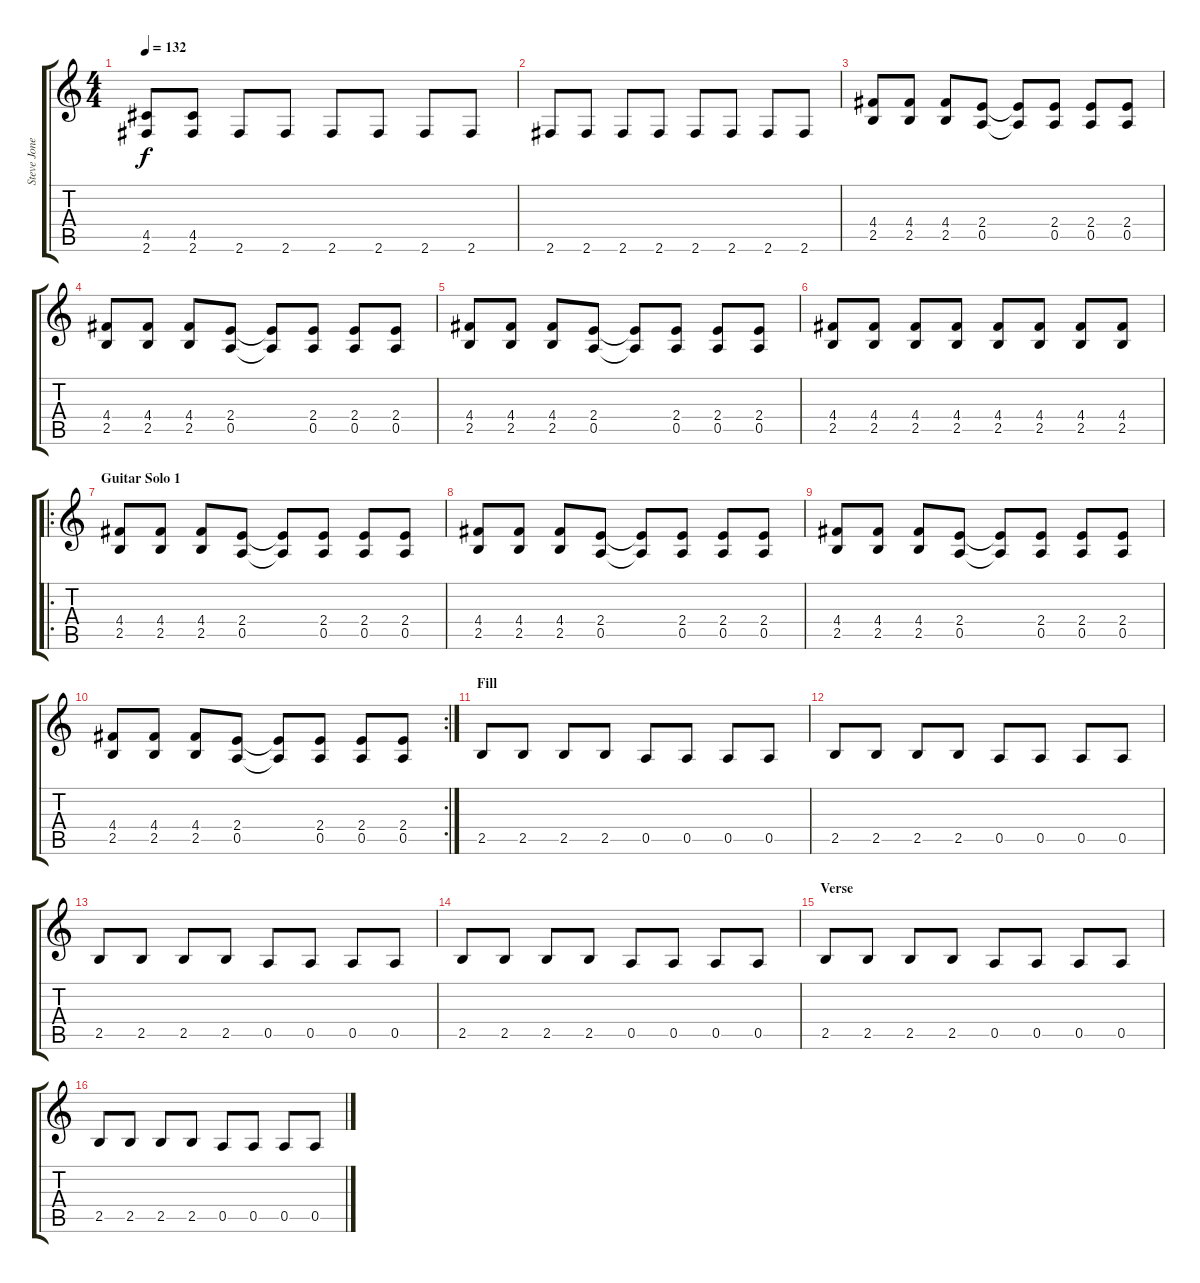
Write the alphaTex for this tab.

\track ("Steve Jones" "Steve Jone") {instrument overdrivenguitar}
\staff {score tabs}
\tuning (E4 B3 G3 D3 A2 E2) {hide}
\ts (4 4)
\tempo 132
\clef g2
\ks c
(4.5 2.6).8{dy f} (4.5 2.6).8 2.6.8 2.6.8 2.6.8 2.6.8 2.6.8 2.6.8 |
2.6.8 2.6.8 2.6.8 2.6.8 2.6.8 2.6.8 2.6.8 2.6.8 |
(4.4 2.5).8 (4.4 2.5).8 (4.4 2.5).8 (2.4 0.5).8 (2.4{t} 0.5{t}).8 (2.4 0.5).8 (2.4 0.5).8 (2.4 0.5).8 |
(4.4 2.5).8 (4.4 2.5).8 (4.4 2.5).8 (2.4 0.5).8 (2.4{t} 0.5{t}).8 (2.4 0.5).8 (2.4 0.5).8 (2.4 0.5).8 |
(4.4 2.5).8 (4.4 2.5).8 (4.4 2.5).8 (2.4 0.5).8 (2.4{t} 0.5{t}).8 (2.4 0.5).8 (2.4 0.5).8 (2.4 0.5).8 |
(4.4 2.5).8 (4.4 2.5).8 (4.4 2.5).8 (4.4 2.5).8 (4.4 2.5).8 (4.4 2.5).8 (4.4 2.5).8 (4.4 2.5).8 |
\ro
\section ("" "Guitar Solo 1")
(4.4 2.5).8 (4.4 2.5).8 (4.4 2.5).8 (2.4 0.5).8 (2.4{t} 0.5{t}).8 (2.4 0.5).8 (2.4 0.5).8 (2.4 0.5).8 |
(4.4 2.5).8 (4.4 2.5).8 (4.4 2.5).8 (2.4 0.5).8 (2.4{t} 0.5{t}).8 (2.4 0.5).8 (2.4 0.5).8 (2.4 0.5).8 |
(4.4 2.5).8 (4.4 2.5).8 (4.4 2.5).8 (2.4 0.5).8 (2.4{t} 0.5{t}).8 (2.4 0.5).8 (2.4 0.5).8 (2.4 0.5).8 |
\rc 2
(4.4 2.5).8 (4.4 2.5).8 (4.4 2.5).8 (2.4 0.5).8 (2.4{t} 0.5{t}).8 (2.4 0.5).8 (2.4 0.5).8 (2.4 0.5).8 |
\section ("" "Fill")
2.5.8 2.5.8 2.5.8 2.5.8 0.5.8 0.5.8 0.5.8 0.5.8 |
2.5.8 2.5.8 2.5.8 2.5.8 0.5.8 0.5.8 0.5.8 0.5.8 |
2.5.8 2.5.8 2.5.8 2.5.8 0.5.8 0.5.8 0.5.8 0.5.8 |
2.5.8 2.5.8 2.5.8 2.5.8 0.5.8 0.5.8 0.5.8 0.5.8 |
\section ("" "Verse")
2.5.8 2.5.8 2.5.8 2.5.8 0.5.8 0.5.8 0.5.8 0.5.8 |
2.5.8 2.5.8 2.5.8 2.5.8 0.5.8 0.5.8 0.5.8 0.5.8
